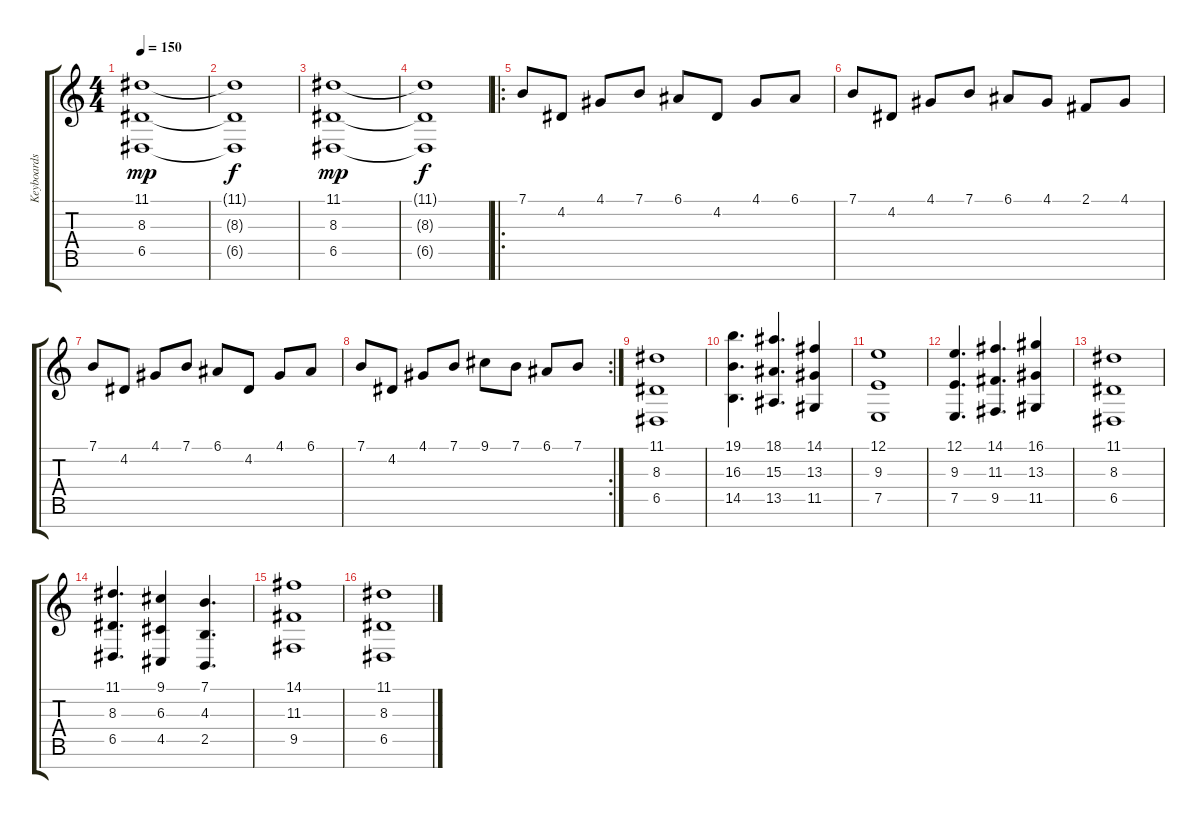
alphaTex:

\track ("Keyboards" "Keyboards") {instrument brasssection}
\staff {score tabs}
\tuning (E4 B3 G3 D3 A2 E2 B1) {hide}
\ts (4 4)
\tempo 150
\clef g2
\ks c
(11.1 8.3 6.5).1{dy mp} |
(11.1{t} 8.3{t} 6.5{t}).1{dy f} |
(11.1 8.3 6.5).1{dy mp} |
(11.1{t} 8.3{t} 6.5{t}).1{dy f} |
\ro
7.1.8 4.2.8 4.1.8 7.1.8 6.1.8 4.2.8 4.1.8 6.1.8 |
7.1.8 4.2.8 4.1.8 7.1.8 6.1.8 4.1.8 2.1.8 4.1.8 |
7.1.8 4.2.8 4.1.8 7.1.8 6.1.8 4.2.8 4.1.8 6.1.8 |
\rc 2
7.1.8 4.2.8 4.1.8 7.1.8 9.1.8 7.1.8 6.1.8 7.1.8 |
(11.1 8.3 6.5).1 |
(19.1 16.3 14.5).4{d} (18.1 15.3 13.5).4{d} (14.1 13.3 11.5).4 |
(12.1 9.3 7.5).1 |
(12.1 9.3 7.5).4{d} (14.1 11.3 9.5).4{d} (16.1 13.3 11.5).4 |
(11.1 8.3 6.5).1 |
(11.1 8.3 6.5).4{d} (9.1 6.3 4.5).4 (7.1 4.3 2.5).4{d} |
(14.1 11.3 9.5).1 |
(11.1 8.3 6.5).1
